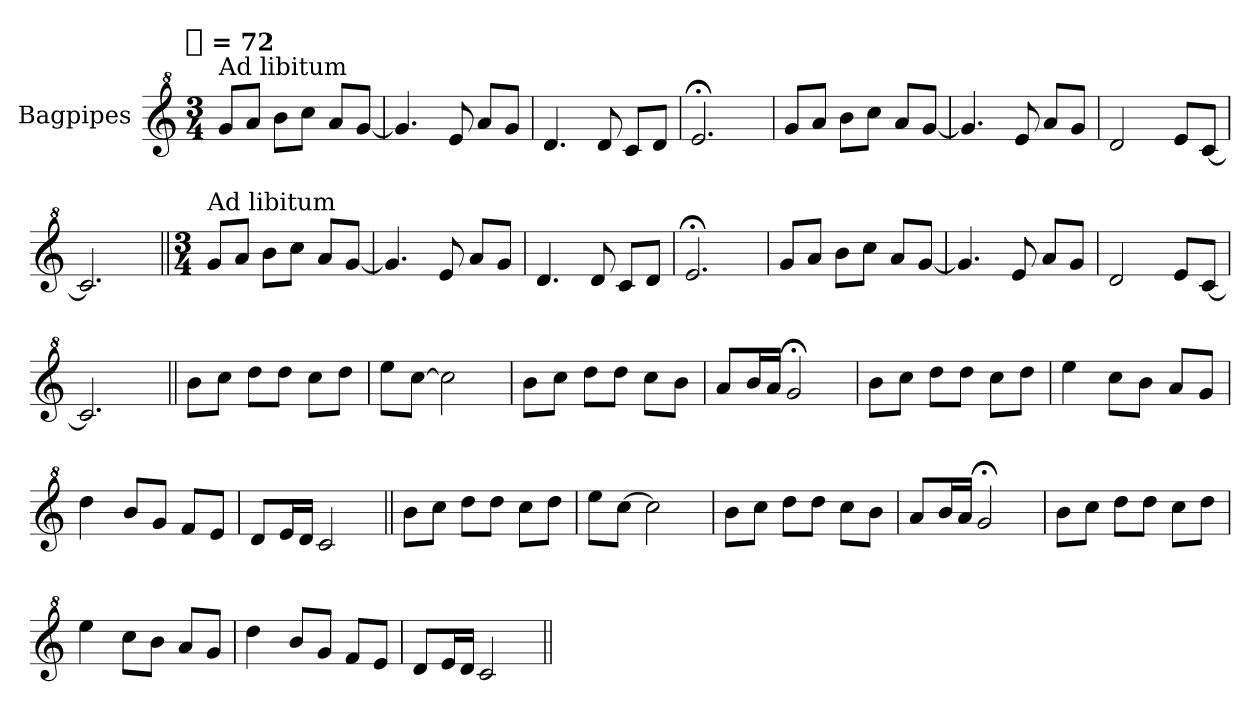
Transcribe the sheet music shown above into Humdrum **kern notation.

**kern
*part1
*staff1
*I"Bagpipes
*I'Bag
*clefG^2
*k[]
!!LO:TX:omd:t=[quarter] = 72
*M3/4
*MM72
=1
!LO:TX:a:t=Ad libitum
8ggL
8aaJ
8bbL
8cccJ
8aaL
[8ggJ
=
4.gg]
8ee
8aaL
8ggJ
=
4.dd
8dd
8ccL
8ddJ
=
2.ee;<
=
8ggL
8aaJ
8bbL
8cccJ
8aaL
[8ggJ
=
4.gg]
8ee
8aaL
8ggJ
=
2dd
8eeL
[8ccJ
=
2.cc]
=||
*M3/4
*MM72
!LO:TX:a:t=Ad libitum
8ggL
8aaJ
8bbL
8cccJ
8aaL
[8ggJ
=
4.gg]
8ee
8aaL
8ggJ
=
4.dd
8dd
8ccL
8ddJ
=
2.ee;<
=
8ggL
8aaJ
8bbL
8cccJ
8aaL
[8ggJ
=
4.gg]
8ee
8aaL
8ggJ
=
2dd
8eeL
[8ccJ
=
2.cc]
=||
8bbL
8cccJ
8dddL
8dddJ
8cccL
8dddJ
=
8eeeL
[8cccJ
2ccc]
=
8bbL
8cccJ
8dddL
8dddJ
8cccL
8bbJ
=
8aaL
16bbL
16aaJJ
2gg;<
=
8bbL
8cccJ
8dddL
8dddJ
8cccL
8dddJ
=
4eee
8cccL
8bbJ
8aaL
8ggJ
=
4ddd
8bbL
8ggJ
8ffL
8eeJ
=
8ddL
16eeL
16ddJJ
2cc
=||
8bbL
8cccJ
8dddL
8dddJ
8cccL
8dddJ
=
8eeeL
[8cccJ
2ccc]
=
8bbL
8cccJ
8dddL
8dddJ
8cccL
8bbJ
=
8aaL
16bbL
16aaJJ
2gg;<
=
8bbL
8cccJ
8dddL
8dddJ
8cccL
8dddJ
=
4eee
8cccL
8bbJ
8aaL
8ggJ
=
4ddd
8bbL
8ggJ
8ffL
8eeJ
=
8ddL
16eeL
16ddJJ
2cc
=||
*-
